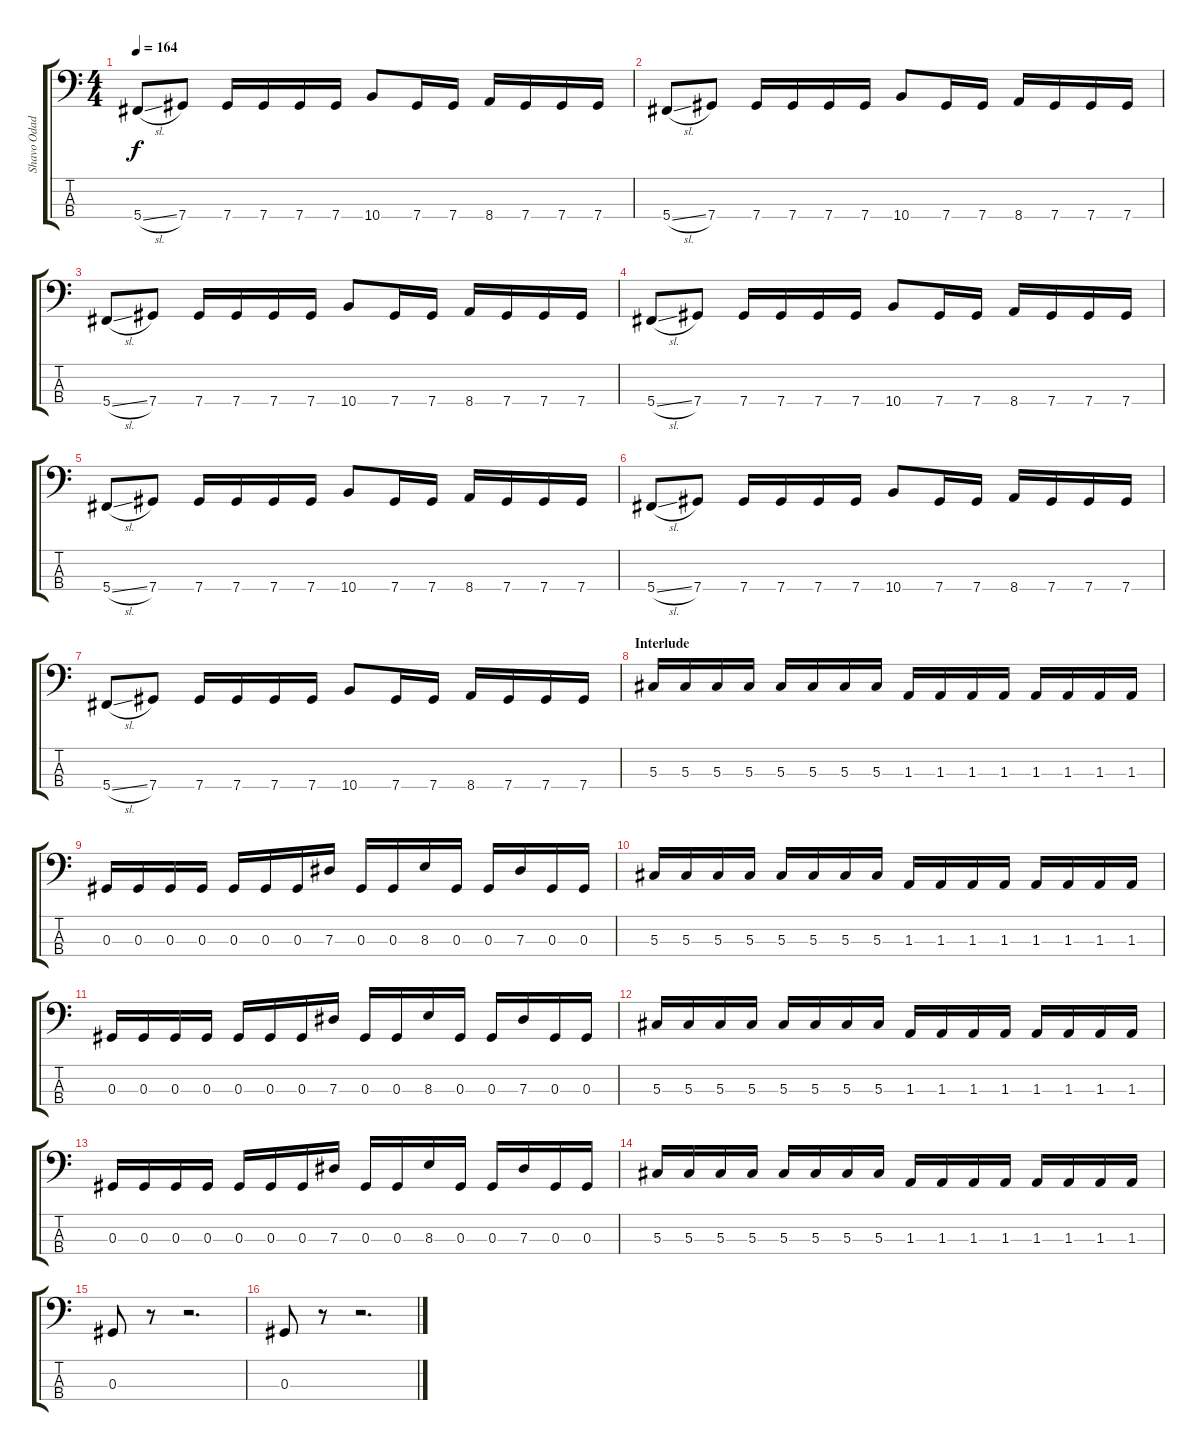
\track ("Shavo Odadjian (Bass)" "Shavo Odad") {instrument electricbassfinger}
\staff {score tabs}
\tuning (Gb2 Db2 Ab1 Db1) {hide}
\ts (4 4)
\tempo 164
\clef f4
\ks c
5.4{sl}.8{dy f} 7.4.8 7.4.16 7.4.16 7.4.16 7.4.16 10.4.8 7.4.16 7.4.16 8.4.16 7.4.16 7.4.16 7.4.16 |
5.4{sl}.8 7.4.8 7.4.16 7.4.16 7.4.16 7.4.16 10.4.8 7.4.16 7.4.16 8.4.16 7.4.16 7.4.16 7.4.16 |
5.4{sl}.8 7.4.8 7.4.16 7.4.16 7.4.16 7.4.16 10.4.8 7.4.16 7.4.16 8.4.16 7.4.16 7.4.16 7.4.16 |
5.4{sl}.8 7.4.8 7.4.16 7.4.16 7.4.16 7.4.16 10.4.8 7.4.16 7.4.16 8.4.16 7.4.16 7.4.16 7.4.16 |
5.4{sl}.8 7.4.8 7.4.16 7.4.16 7.4.16 7.4.16 10.4.8 7.4.16 7.4.16 8.4.16 7.4.16 7.4.16 7.4.16 |
5.4{sl}.8 7.4.8 7.4.16 7.4.16 7.4.16 7.4.16 10.4.8 7.4.16 7.4.16 8.4.16 7.4.16 7.4.16 7.4.16 |
5.4{sl}.8 7.4.8 7.4.16 7.4.16 7.4.16 7.4.16 10.4.8 7.4.16 7.4.16 8.4.16 7.4.16 7.4.16 7.4.16 |
\section ("" "Interlude")
5.3.16 5.3.16 5.3.16 5.3.16 5.3.16 5.3.16 5.3.16 5.3.16 1.3.16 1.3.16 1.3.16 1.3.16 1.3.16 1.3.16 1.3.16 1.3.16 |
0.3.16 0.3.16 0.3.16 0.3.16 0.3.16 0.3.16 0.3.16 7.3.16 0.3.16 0.3.16 8.3.16 0.3.16 0.3.16 7.3.16 0.3.16 0.3.16 |
5.3.16 5.3.16 5.3.16 5.3.16 5.3.16 5.3.16 5.3.16 5.3.16 1.3.16 1.3.16 1.3.16 1.3.16 1.3.16 1.3.16 1.3.16 1.3.16 |
0.3.16 0.3.16 0.3.16 0.3.16 0.3.16 0.3.16 0.3.16 7.3.16 0.3.16 0.3.16 8.3.16 0.3.16 0.3.16 7.3.16 0.3.16 0.3.16 |
5.3.16 5.3.16 5.3.16 5.3.16 5.3.16 5.3.16 5.3.16 5.3.16 1.3.16 1.3.16 1.3.16 1.3.16 1.3.16 1.3.16 1.3.16 1.3.16 |
0.3.16 0.3.16 0.3.16 0.3.16 0.3.16 0.3.16 0.3.16 7.3.16 0.3.16 0.3.16 8.3.16 0.3.16 0.3.16 7.3.16 0.3.16 0.3.16 |
5.3.16 5.3.16 5.3.16 5.3.16 5.3.16 5.3.16 5.3.16 5.3.16 1.3.16 1.3.16 1.3.16 1.3.16 1.3.16 1.3.16 1.3.16 1.3.16 |
0.3.8 r.8 r.2{d} |
0.3.8 r.8 r.2{d}
